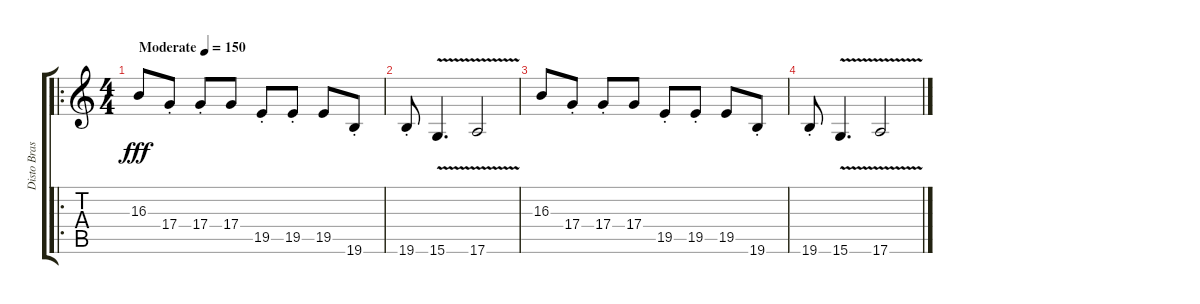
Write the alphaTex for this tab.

\track ("Disto Brass" "Disto Bras") {instrument lead5charang}
\staff {score tabs}
\tuning (E4 B3 G3 D3 A2 E2) {hide}
\ro
\ts (4 4)
\tempo (150 "Moderate")
\clef g2
\ks c
16.3.8{dy fff instrument lead5charang} 17.4{st}.8 17.4{st}.8 17.4.8 19.5{st}.8 19.5{st}.8 19.5.8 19.6{st}.8 |
19.6{st}.8 15.6{v}.4{d} 17.6{v}.2 |
16.3.8 17.4{st}.8 17.4{st}.8 17.4.8 19.5{st}.8 19.5{st}.8 19.5.8 19.6{st}.8 |
19.6{st}.8 15.6{v}.4{d} 17.6{v}.2
